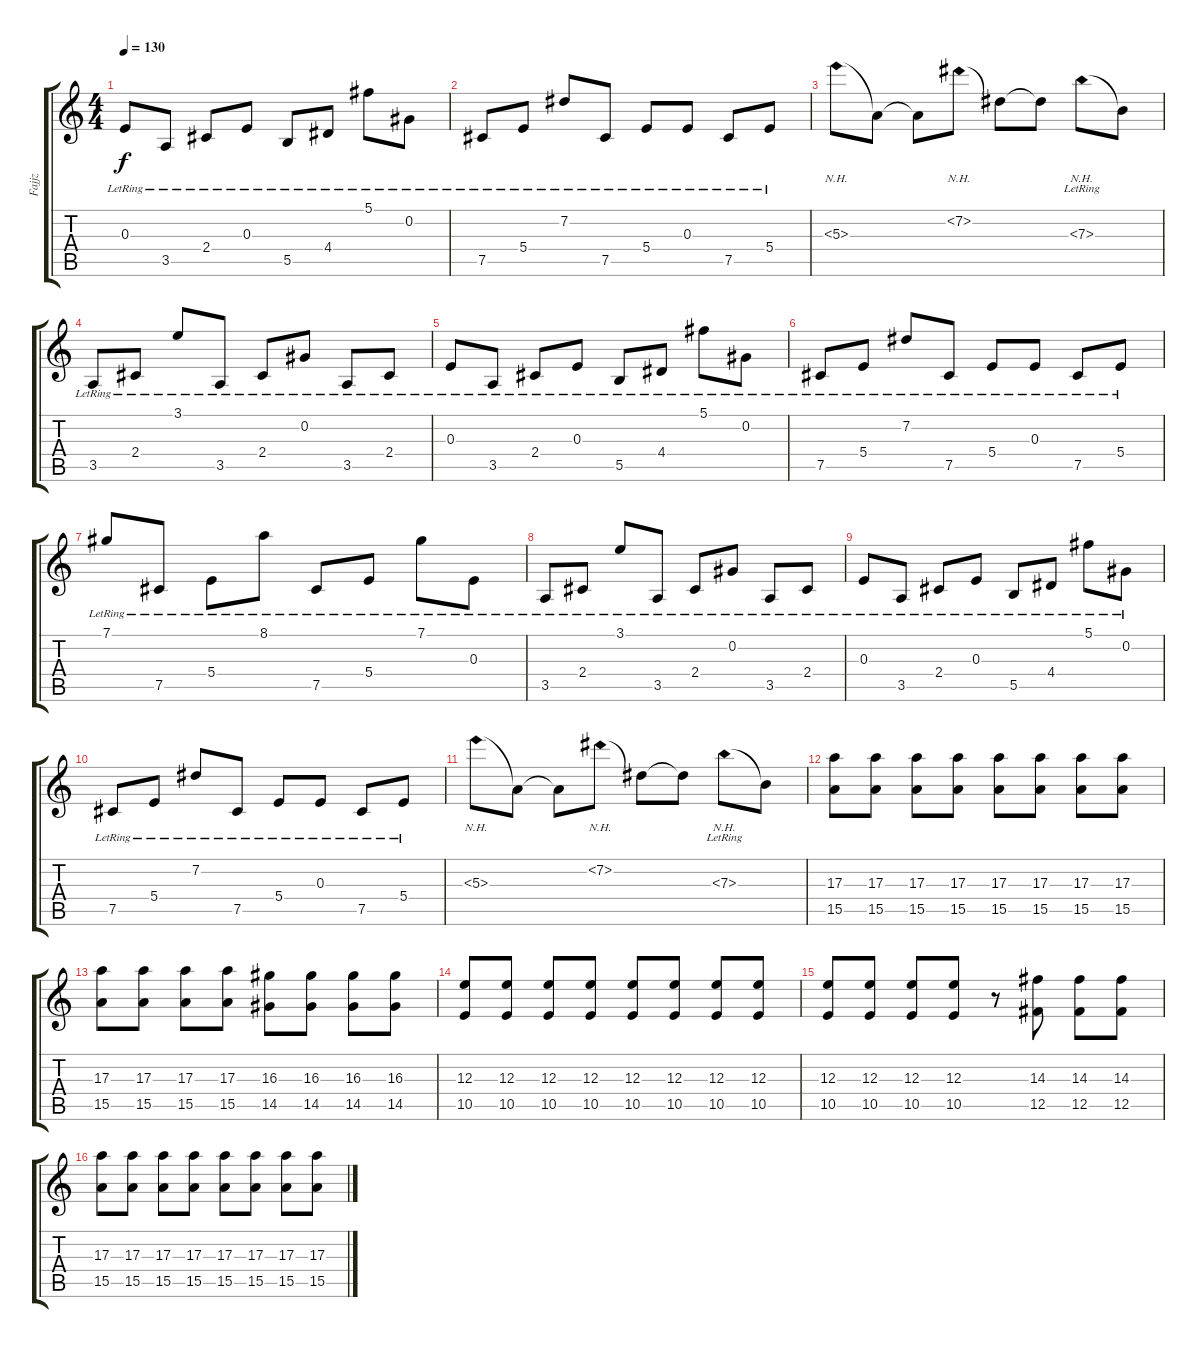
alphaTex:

\track ("Fajjz" "Fajjz") {instrument distortionguitar}
\staff {score tabs}
\tuning (Db4 Ab3 E3 B2 Gb2 B1) {hide}
\ts (4 4)
\tempo 130
\clef g2
\ks c
0.3{lr}.8{dy f} 3.5{lr}.8 2.4{lr}.8 0.3{lr}.8 5.5{lr}.8 4.4{lr}.8 5.1{lr}.8 0.2{lr}.8 |
7.5{lr}.8 5.4{lr}.8 7.2{lr}.8 7.5{lr}.8 5.4{lr}.8 0.3{lr}.8 7.5{lr}.8 5.4{lr}.8 |
5.3{nh}.8 5.3{t}.8 5.3{t}.8 7.2{nh}.8 7.2{t}.8 7.2{t}.8 7.3{nh lr}.8 7.3{t}.8 |
3.5{lr}.8 2.4{lr}.8 3.1{lr}.8 3.5{lr}.8 2.4{lr}.8 0.2{lr}.8 3.5{lr}.8 2.4{lr}.8 |
0.3{lr}.8 3.5{lr}.8 2.4{lr}.8 0.3{lr}.8 5.5{lr}.8 4.4{lr}.8 5.1{lr}.8 0.2{lr}.8 |
7.5{lr}.8 5.4{lr}.8 7.2{lr}.8 7.5{lr}.8 5.4{lr}.8 0.3{lr}.8 7.5{lr}.8 5.4{lr}.8 |
7.1{lr}.8 7.5{lr}.8 5.4{lr}.8 8.1{lr}.8 7.5{lr}.8 5.4{lr}.8 7.1{lr}.8 0.3{lr}.8 |
3.5{lr}.8 2.4{lr}.8 3.1{lr}.8 3.5{lr}.8 2.4{lr}.8 0.2{lr}.8 3.5{lr}.8 2.4{lr}.8 |
0.3{lr}.8 3.5{lr}.8 2.4{lr}.8 0.3{lr}.8 5.5{lr}.8 4.4{lr}.8 5.1{lr}.8 0.2{lr}.8 |
7.5{lr}.8 5.4{lr}.8 7.2{lr}.8 7.5{lr}.8 5.4{lr}.8 0.3{lr}.8 7.5{lr}.8 5.4{lr}.8 |
5.3{nh}.8 5.3{t}.8 5.3{t}.8 7.2{nh}.8 7.2{t}.8 7.2{t}.8 7.3{nh lr}.8 7.3{t}.8 |
(17.3 15.5).8{instrument distortionguitar} (17.3 15.5).8 (17.3 15.5).8 (17.3 15.5).8 (17.3 15.5).8 (17.3 15.5).8 (17.3 15.5).8 (17.3 15.5).8 |
(17.3 15.5).8 (17.3 15.5).8 (17.3 15.5).8 (17.3 15.5).8 (16.3 14.5).8 (16.3 14.5).8 (16.3 14.5).8 (16.3 14.5).8 |
(12.3 10.5).8 (12.3 10.5).8 (12.3 10.5).8 (12.3 10.5).8 (12.3 10.5).8 (12.3 10.5).8 (12.3 10.5).8 (12.3 10.5).8 |
(12.3 10.5).8 (12.3 10.5).8 (12.3 10.5).8 (12.3 10.5).8 r.8 (14.3 12.5).8 (14.3 12.5).8 (14.3 12.5).8 |
(17.3 15.5).8 (17.3 15.5).8 (17.3 15.5).8 (17.3 15.5).8 (17.3 15.5).8 (17.3 15.5).8 (17.3 15.5).8 (17.3 15.5).8
